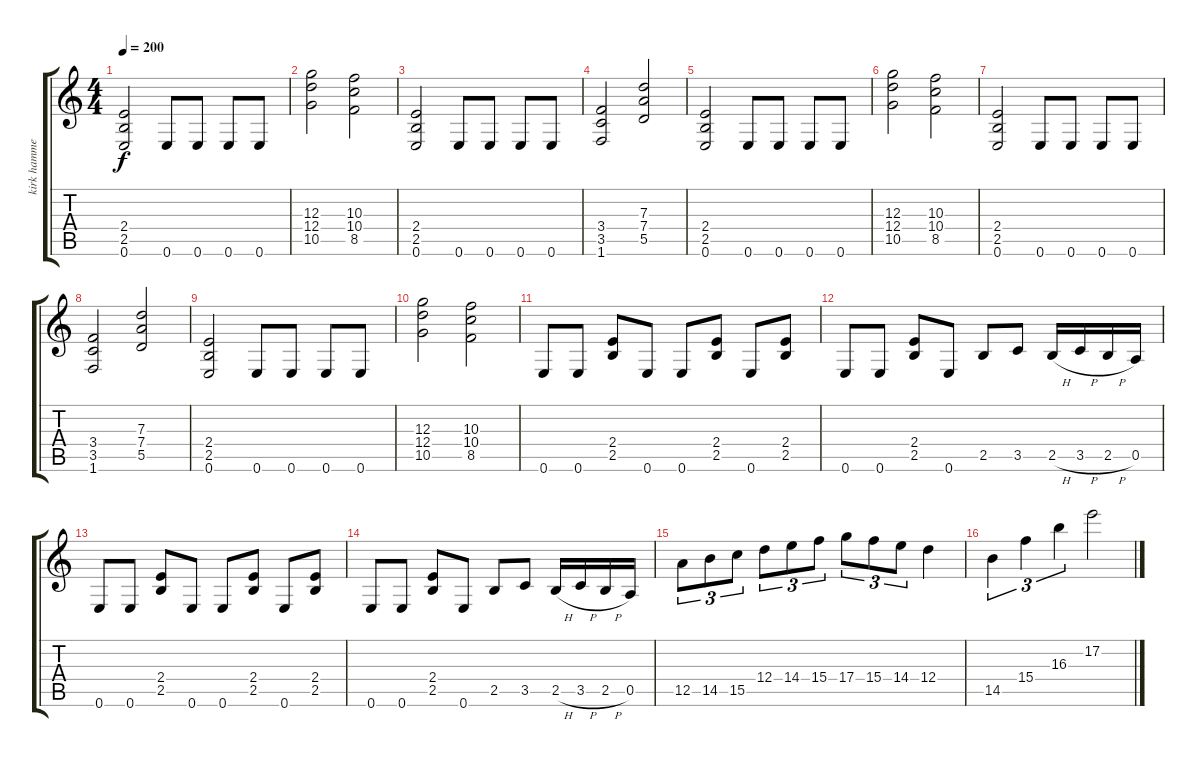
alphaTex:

\track ("kirk hammett" "kirk hamme") {instrument distortionguitar}
\staff {score tabs}
\tuning (E4 B3 G3 D3 A2 E2) {hide}
\ts (4 4)
\tempo 200
\clef g2
\ks c
(2.4 2.5 0.6).2{dy f} 0.6.8 0.6.8 0.6.8 0.6.8 |
(12.3 12.4 10.5).2 (10.3 10.4 8.5).2 |
(2.4 2.5 0.6).2 0.6.8 0.6.8 0.6.8 0.6.8 |
(3.4 3.5 1.6).2 (7.3 7.4 5.5).2 |
(2.4 2.5 0.6).2 0.6.8 0.6.8 0.6.8 0.6.8 |
(12.3 12.4 10.5).2 (10.3 10.4 8.5).2 |
(2.4 2.5 0.6).2 0.6.8 0.6.8 0.6.8 0.6.8 |
(3.4 3.5 1.6).2 (7.3 7.4 5.5).2 |
(2.4 2.5 0.6).2 0.6.8 0.6.8 0.6.8 0.6.8 |
(12.3 12.4 10.5).2 (10.3 10.4 8.5).2 |
0.6.8 0.6.8 (2.4 2.5).8 0.6.8 0.6.8 (2.4 2.5).8 0.6.8 (2.4 2.5).8 |
0.6.8 0.6.8 (2.4 2.5).8 0.6.8 2.5.8 3.5.8 2.5{h}.16 3.5{h}.16 2.5{h}.16 0.5.16 |
0.6.8 0.6.8 (2.4 2.5).8 0.6.8 0.6.8 (2.4 2.5).8 0.6.8 (2.4 2.5).8 |
0.6.8 0.6.8 (2.4 2.5).8 0.6.8 2.5.8 3.5.8 2.5{h}.16 3.5{h}.16 2.5{h}.16 0.5.16 |
12.5.8{tu (3 2)} 14.5.8{tu (3 2)} 15.5.8{tu (3 2)} 12.4.8{tu (3 2)} 14.4.8{tu (3 2)} 15.4.8{tu (3 2)} 17.4.8{tu (3 2)} 15.4.8{tu (3 2)} 14.4.8{tu (3 2)} 12.4.4 |
14.5.4{tu (3 2)} 15.4.4{tu (3 2)} 16.3.4{tu (3 2)} 17.2.2
